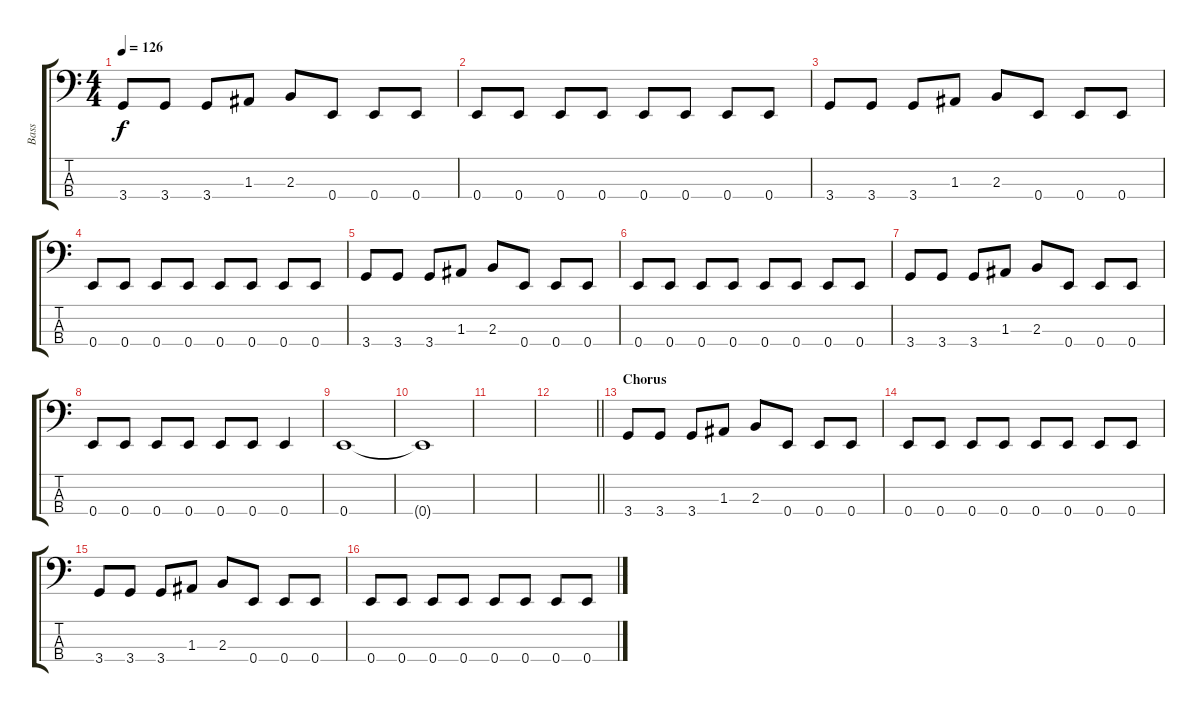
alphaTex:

\track ("Bass" "Bass") {instrument electricbassfinger}
\staff {score tabs}
\tuning (G2 D2 A1 E1) {hide}
\ts (4 4)
\tempo 126
\clef f4
\ks c
3.4.8{dy f} 3.4.8 3.4.8 1.3.8 2.3.8 0.4.8 0.4.8 0.4.8 |
0.4.8 0.4.8 0.4.8 0.4.8 0.4.8 0.4.8 0.4.8 0.4.8 |
3.4.8 3.4.8 3.4.8 1.3.8 2.3.8 0.4.8 0.4.8 0.4.8 |
0.4.8 0.4.8 0.4.8 0.4.8 0.4.8 0.4.8 0.4.8 0.4.8 |
3.4.8 3.4.8 3.4.8 1.3.8 2.3.8 0.4.8 0.4.8 0.4.8 |
0.4.8 0.4.8 0.4.8 0.4.8 0.4.8 0.4.8 0.4.8 0.4.8 |
3.4.8 3.4.8 3.4.8 1.3.8 2.3.8 0.4.8 0.4.8 0.4.8 |
0.4.8 0.4.8 0.4.8 0.4.8 0.4.8 0.4.8 0.4.4 |
0.4.1 |
0.4{t}.1 |
|
\barLineRight lightlight
|
\section ("" "Chorus")
3.4.8 3.4.8 3.4.8 1.3.8 2.3.8 0.4.8 0.4.8 0.4.8 |
0.4.8 0.4.8 0.4.8 0.4.8 0.4.8 0.4.8 0.4.8 0.4.8 |
3.4.8 3.4.8 3.4.8 1.3.8 2.3.8 0.4.8 0.4.8 0.4.8 |
0.4.8 0.4.8 0.4.8 0.4.8 0.4.8 0.4.8 0.4.8 0.4.8
